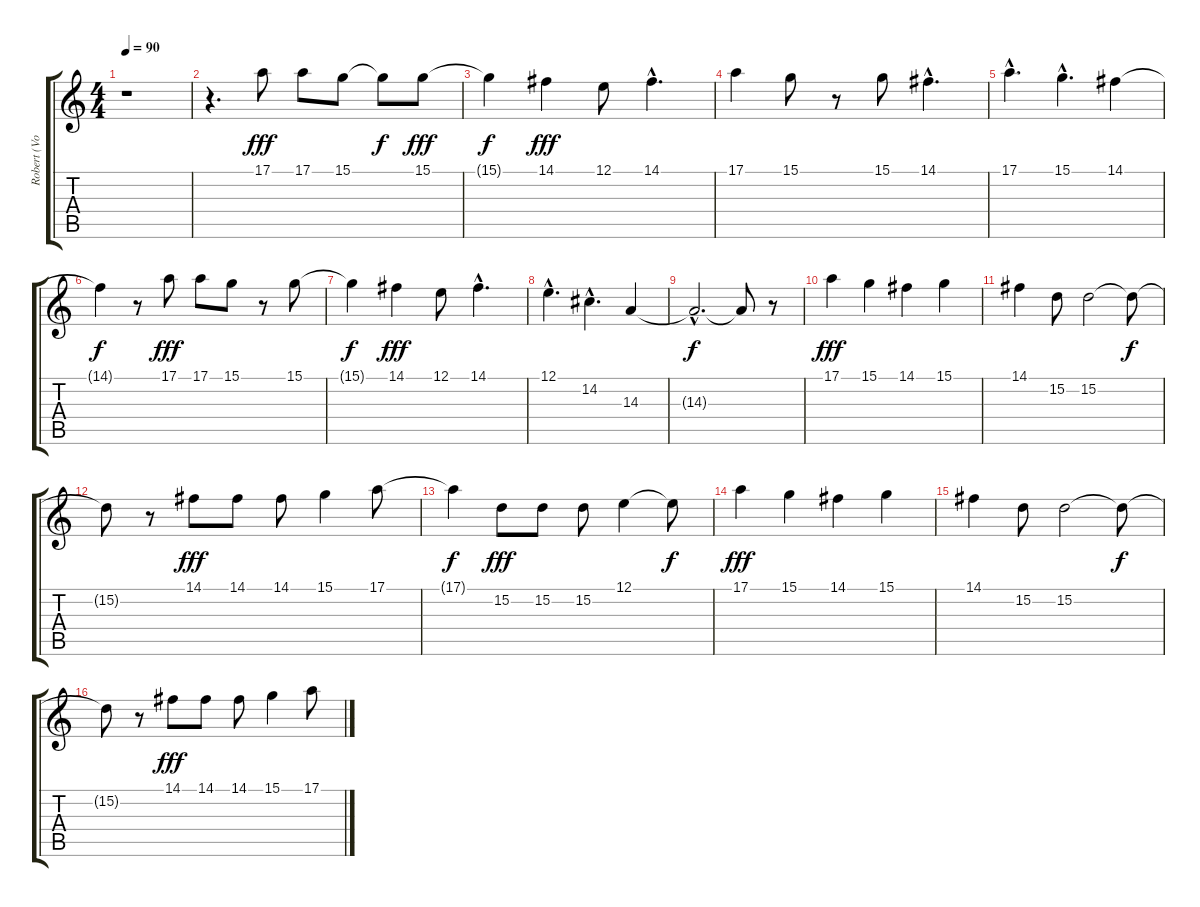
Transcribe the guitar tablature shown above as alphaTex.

\track ("Robert (Voice)" "Robert (Vo") {instrument flute}
\staff {score tabs}
\tuning (E4 B3 G3 D3 A2 E2) {hide}
\ts (4 4)
\tempo 90
\clef g2
\ks c
r.1{dy fff} |
r.4{d} 17.1.8 17.1.8 15.1.8 15.1{t}.8{dy f} 15.1.8{dy fff} |
15.1{t}.4{dy f} 14.1.4{dy fff} 12.1.8 14.1{hac}.4{d} |
17.1.4 15.1.8 r.8 15.1.8 14.1{hac}.4{d} |
17.1{hac}.4{d} 15.1{hac}.4{d} 14.1.4 |
14.1{t}.4{dy f} r.8 17.1.8{dy fff} 17.1.8 15.1.8 r.8 15.1.8 |
15.1{t}.4{dy f} 14.1.4{dy fff} 12.1.8 14.1{hac}.4{d} |
12.1{hac}.4{d} 14.2{hac}.4{d} 14.3.4 |
14.3{hac t}.2{d dy f} 14.3{t}.8 r.8 |
17.1.4{dy fff} 15.1.4 14.1.4 15.1.4 |
14.1.4 15.2.8 15.2.2 15.2{t}.8{dy f} |
15.2{t}.8 r.8 14.1.8{dy fff} 14.1.8 14.1.8 15.1.4 17.1.8 |
17.1{t}.4{dy f} 15.2.8{dy fff} 15.2.8 15.2.8 12.1.4 12.1{t}.8{dy f} |
17.1.4{dy fff} 15.1.4 14.1.4 15.1.4 |
14.1.4 15.2.8 15.2.2 15.2{t}.8{dy f} |
15.2{t}.8 r.8 14.1.8{dy fff} 14.1.8 14.1.8 15.1.4 17.1.8
